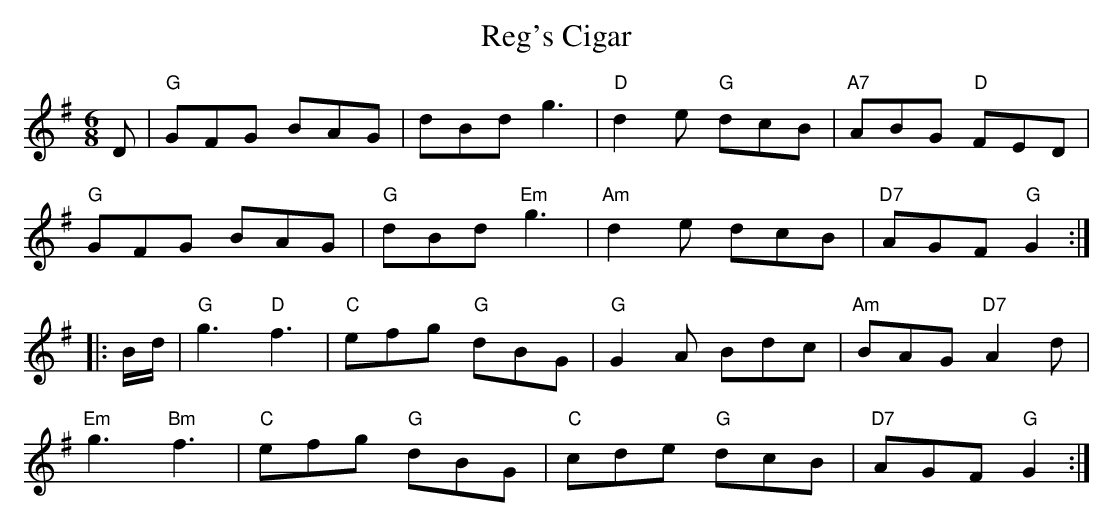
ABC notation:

X:1
T:Reg's Cigar
M:6/8
K:G
D|"G"GFG BAG|dBd g3|"D"d2e "G"dcB|"A7"ABG "D"FED|
"G"GFG BAG|"G"dBd "Em"g3|"Am"d2e dcB|"D7"AGF "G"G2:|
|:B/2d/2|"G"g3 "D"f3|"C"efg "G"dBG|"G"G2A Bdc|"Am"BAG "D7"A2d|
"Em"g3 "Bm"f3|"C"efg "G"dBG|"C"cde "G"dcB|"D7"AGF "G"G2:|
